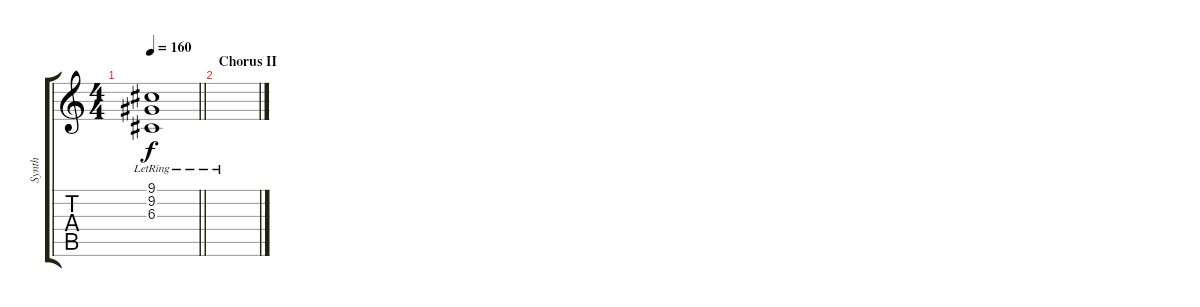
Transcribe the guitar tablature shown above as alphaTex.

\track ("Synth" "Synth") {instrument stringensemble1}
\staff {score tabs}
\tuning (E4 B3 G3 D3 A2 E2) {hide}
\ts (4 4)
\tempo 160
\clef g2
\barLineRight lightlight
\ks c
(9.1 9.2{lr} 6.3{lr}).1{dy f} |
\section ("" "Chorus II")
